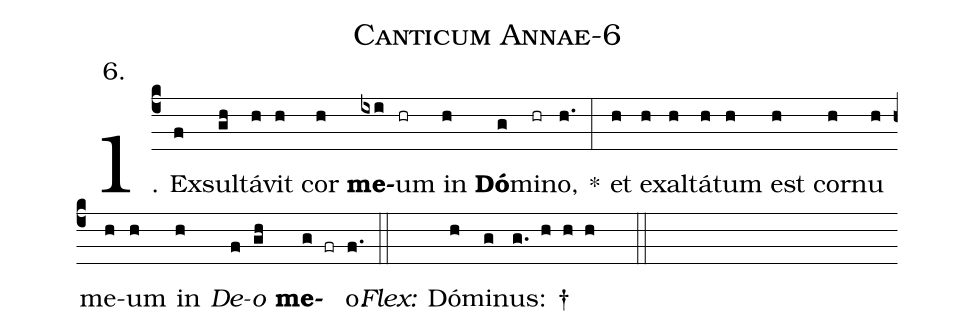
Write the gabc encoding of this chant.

name: Canticum Annae-6;
annotation: 6.;
%%
(c4)1. Ex(f)sul(gh)tá(h)vit(h) cor(h) <b>me</b>(ixi)um(hr) in(h) <b>Dó</b>(g)mi(hr)no,(h.) *(:) et(h) ex(h)al(h)tá(h)tum(h) est(h) cor(h)nu(h) me(h)um(h) in(h) <i>De</i>(f)<i>o</i>(gh) <b>me</b>(g fr)o.(f.) (::)
<i>Flex:</i>()  Dó(h)mi(g)nus: †(g. h h h  ::)
